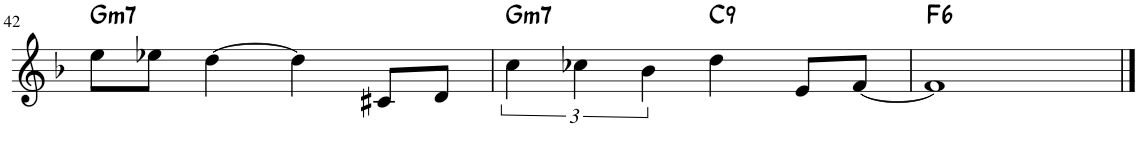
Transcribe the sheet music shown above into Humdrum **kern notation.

**kern	**harte
*part1	*part1
*staff1	*
*I"Piano	*
*I'Pno.	*
!!LO:PB:g=z
*clefG2	*
*k[b-]	*
*M4/4	*
=42	=42
!	!LO:H:kt=m7
8ee\L	G:min7
8ee-X\J	.
[4dd\	.
4dd\]	.
8c#X/L	.
8d/J	.
=43	=43
!	!LO:H:kt=m7
6cc\	G:min7
6cc-X\	.
6b-\	.
!	!LO:H:kt=9
4dd\	C:9
8e/L	.
[8f/J	.
=44	=44
!	!LO:H:kt=6
1f]	F:maj6
==	==
*-	*-
